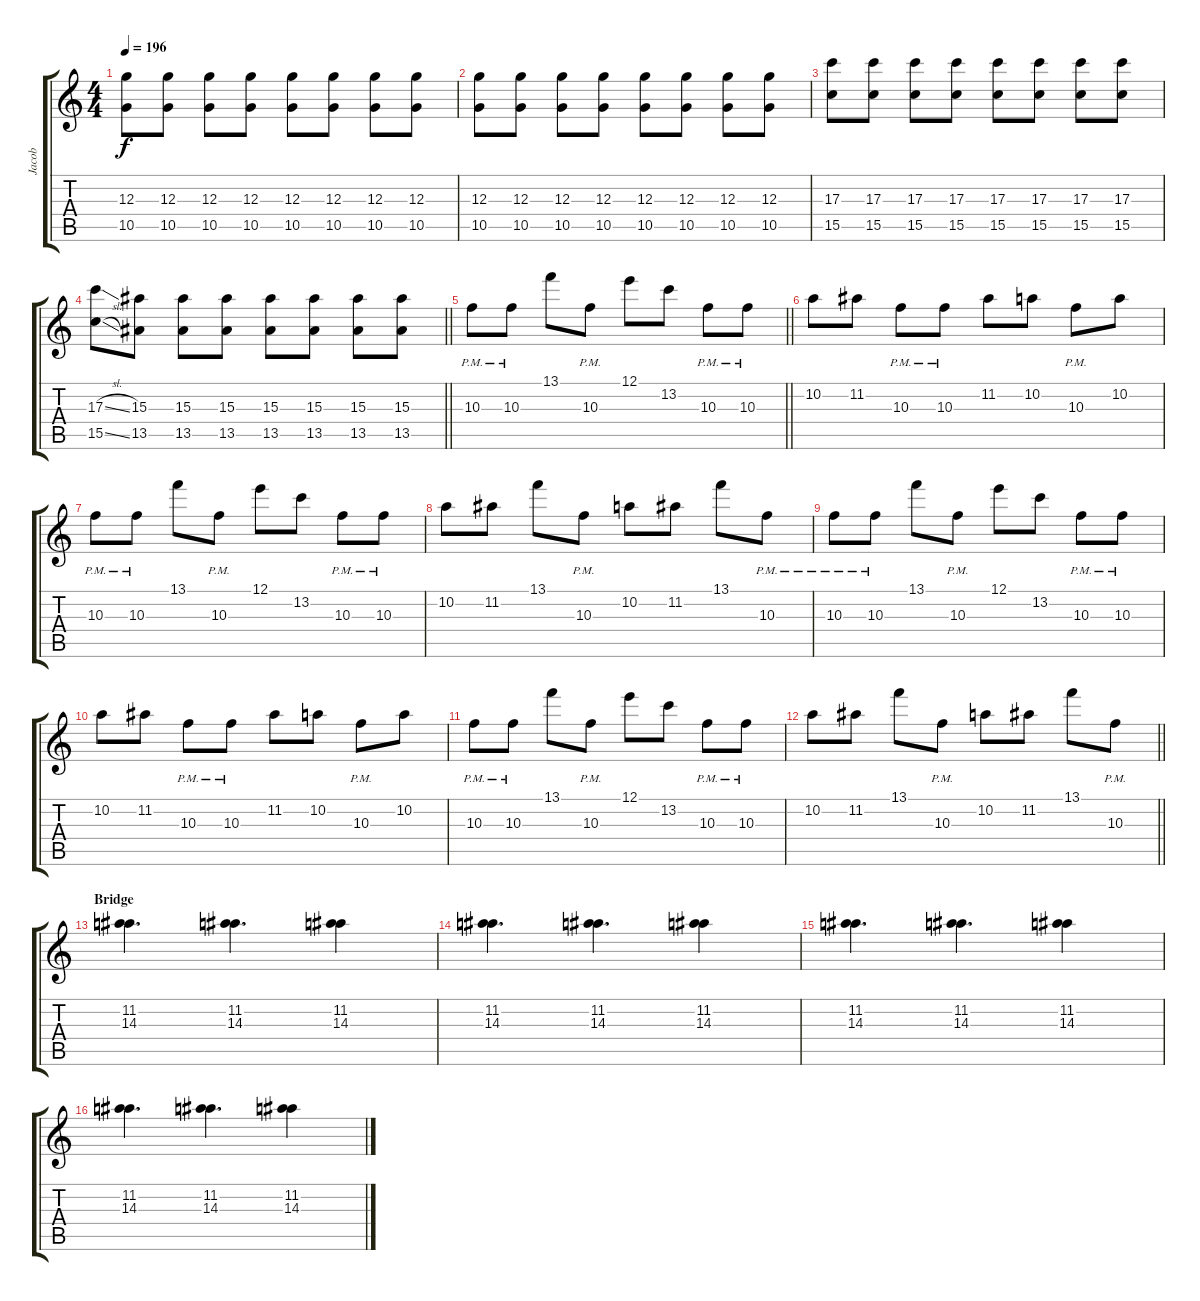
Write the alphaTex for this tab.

\track ("Jacob" "Jacob") {instrument distortionguitar}
\staff {score tabs}
\tuning (E4 B3 G3 D3 A2 D2) {hide}
\ts (4 4)
\tempo 196
\clef g2
\ks c
(12.3 10.5).8{dy f} (12.3 10.5).8 (12.3 10.5).8 (12.3 10.5).8 (12.3 10.5).8 (12.3 10.5).8 (12.3 10.5).8 (12.3 10.5).8 |
(12.3 10.5).8 (12.3 10.5).8 (12.3 10.5).8 (12.3 10.5).8 (12.3 10.5).8 (12.3 10.5).8 (12.3 10.5).8 (12.3 10.5).8 |
(17.3 15.5).8 (17.3 15.5).8 (17.3 15.5).8 (17.3 15.5).8 (17.3 15.5).8 (17.3 15.5).8 (17.3 15.5).8 (17.3 15.5).8 |
\barLineRight lightlight
(17.3{sl} 15.5{sl}).8 (15.3 13.5).8 (15.3 13.5).8 (15.3 13.5).8 (15.3 13.5).8 (15.3 13.5).8 (15.3 13.5).8 (15.3 13.5).8 |
\barLineRight lightlight
10.3{pm}.8 10.3{pm}.8 13.1.8 10.3{pm}.8 12.1.8 13.2.8 10.3{pm}.8 10.3{pm}.8 |
10.2.8 11.2.8 10.3{pm}.8 10.3{pm}.8 11.2.8 10.2.8 10.3{pm}.8 10.2.8 |
10.3{pm}.8 10.3{pm}.8 13.1.8 10.3{pm}.8 12.1.8 13.2.8 10.3{pm}.8 10.3{pm}.8 |
10.2.8 11.2.8 13.1.8 10.3{pm}.8 10.2.8 11.2.8 13.1.8 10.3{pm}.8 |
10.3{pm}.8 10.3{pm}.8 13.1.8 10.3{pm}.8 12.1.8 13.2.8 10.3{pm}.8 10.3{pm}.8 |
10.2.8 11.2.8 10.3{pm}.8 10.3{pm}.8 11.2.8 10.2.8 10.3{pm}.8 10.2.8 |
10.3{pm}.8 10.3{pm}.8 13.1.8 10.3{pm}.8 12.1.8 13.2.8 10.3{pm}.8 10.3{pm}.8 |
\barLineRight lightlight
10.2.8 11.2.8 13.1.8 10.3{pm}.8 10.2.8 11.2.8 13.1.8 10.3{pm}.8 |
\section ("" "Bridge")
(11.2 14.3).4{d} (11.2 14.3).4{d} (11.2 14.3).4 |
(11.2 14.3).4{d} (11.2 14.3).4{d} (11.2 14.3).4 |
(11.2 14.3).4{d} (11.2 14.3).4{d} (11.2 14.3).4 |
(11.2 14.3).4{d} (11.2 14.3).4{d} (11.2 14.3).4
